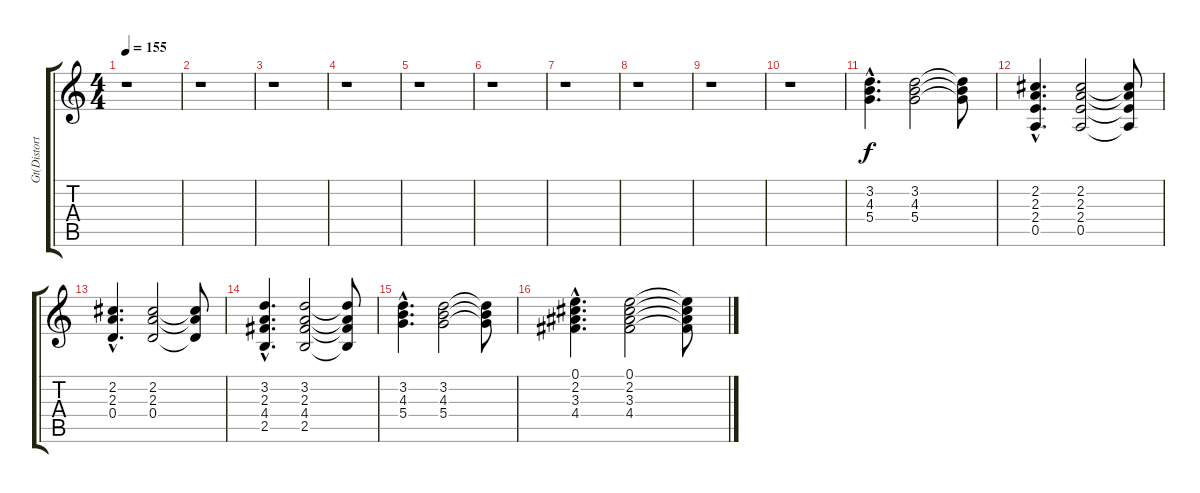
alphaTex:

\track ("Gt(Distortion)" "Gt(Distort") {instrument distortionguitar}
\staff {score tabs}
\tuning (E4 B3 G3 D3 A2 E2) {hide}
\ts (4 4)
\tempo 155
\clef g2
\ks c
r.1{dy f} |
r.1 |
r.1 |
r.1 |
r.1 |
r.1 |
r.1 |
r.1 |
r.1 |
r.1 |
(3.2{hac} 4.3{hac} 5.4{hac}).4{d} (3.2 4.3 5.4).2 (3.2{t} 4.3{t} 5.4{t}).8 |
(2.2{hac} 2.3{hac} 2.4{hac} 0.5{hac}).4{d} (2.2 2.3 2.4 0.5).2 (2.2{t} 2.3{t} 2.4{t} 0.5{t}).8 |
(2.2{hac} 2.3{hac} 0.4{hac}).4{d} (2.2 2.3 0.4).2 (2.2{t} 2.3{t} 0.4{t}).8 |
(3.2{hac} 2.3{hac} 4.4{hac} 2.5{hac}).4{d} (3.2 2.3 4.4 2.5).2 (3.2{t} 2.3{t} 4.4{t} 2.5{t}).8 |
(3.2{hac} 4.3{hac} 5.4{hac}).4{d} (3.2 4.3 5.4).2 (3.2{t} 4.3{t} 5.4{t}).8 |
(0.1{hac} 2.2{hac} 3.3{hac} 4.4{hac}).4{d} (0.1 2.2 3.3 4.4).2 (0.1{t} 2.2{t} 3.3{t} 4.4{t}).8
